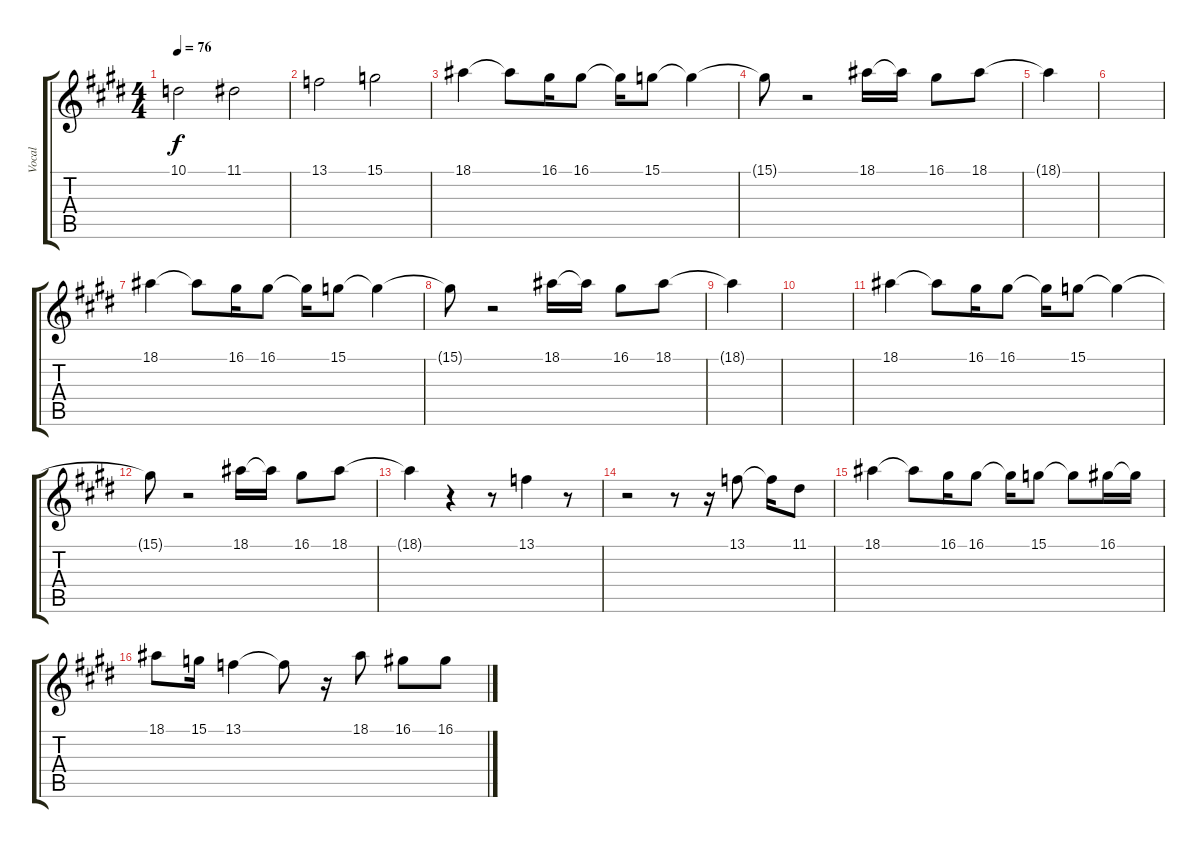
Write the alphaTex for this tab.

\track ("Vocal" "Vocal") {instrument flute}
\staff {score tabs}
\tuning (E4 B3 G3 D3 A2 E2) {hide}
\ts (4 4)
\tempo 76
\clef g2
\ks e
10.1.2{dy f} 11.1.2 |
13.1.2 15.1.2 |
18.1.4{volume 11} 18.1{t}.8 16.1.16 16.1.8 16.1{t}.16 15.1.8 15.1{t}.4 |
15.1{t}.8 r.2 18.1.16 18.1{t}.16 16.1.8 18.1.8 |
18.1{t}.4 |
|
18.1.4 18.1{t}.8 16.1.16 16.1.8 16.1{t}.16 15.1.8 15.1{t}.4 |
15.1{t}.8 r.2 18.1.16 18.1{t}.16 16.1.8 18.1.8 |
18.1{t}.4 |
|
18.1.4 18.1{t}.8 16.1.16 16.1.8 16.1{t}.16 15.1.8 15.1{t}.4 |
15.1{t}.8 r.2 18.1.16 18.1{t}.16 16.1.8 18.1.8 |
18.1{t}.4 r.4 r.8 13.1.4 r.8 |
r.2 r.8 r.16 13.1.8 13.1{t}.16 11.1.8 |
18.1.4 18.1{t}.8 16.1.16 16.1.8 16.1{t}.16 15.1.8 15.1{t}.8 16.1.16 16.1{t}.16 |
18.1.8 15.1.16 13.1.4 13.1{t}.8 r.16 18.1.8 16.1.8 16.1.8
